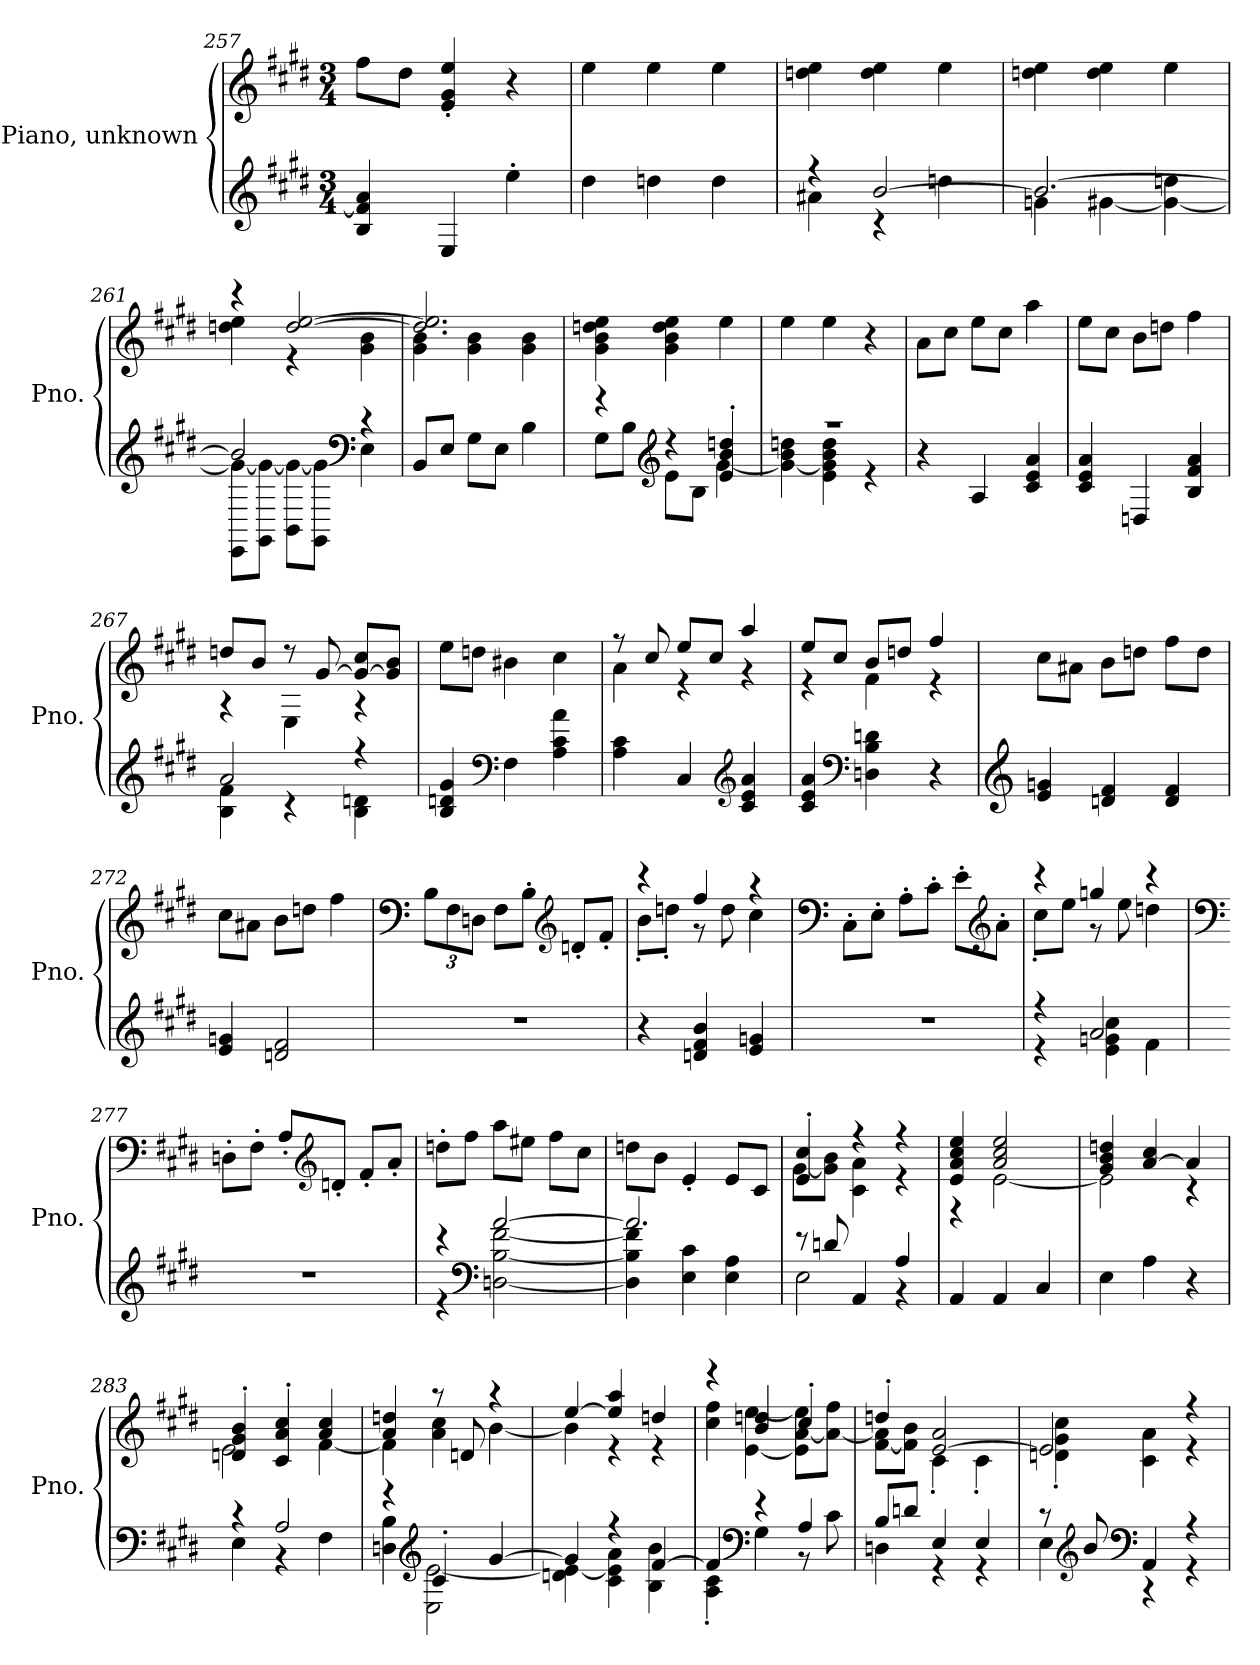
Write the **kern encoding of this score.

**kern	**kern
*part1	*part1
*staff2	*staff1
*I"Piano, unknown	*
*I'Pno.	*
*clefG2	*clefG2
*k[f#c#g#d#]	*k[f#c#g#d#]
*M3/4	*M3/4
=257	=257
4B/ 4f#/] 4a/	8ff#\L
.	8dd#\J
4E/	4e/' 4g#/' 4ee/'
4ee'\	4r
=258	=258
4dd#\	4ee\
4ddn\	4ee\
4dd\	4ee\
=259	=259
*^	*
4r	4a#X\	4ddn\ 4ee\
[2b/	4r	4dd\ 4ee\
.	4ddn\	4ee\
=260	=260	=260
2.b/_	4gn\	4ddn\ 4ee\
.	[4g#X\	4dd\ 4ee\
.	4g#\_ 4ddn\	4ee\
!!LO:LB:g=z
=261	=261	=261
*	*	*^
2b/]	8EE\ 8g#\_L	4r	4ddn\ 4ee\
.	8GG#\ 8g#\_J	.	.
.	8BB\ 8g#\_L	[2dd/ [2ee/	4r
.	8GG#\ 8g#\]J	.	.
*clefF4	*	*	*
4r	4E\	.	4g#\ 4b\
*v	*v	*	*
=262	=262	=262
8BB/L	2.dd/] 2.ee/]	4g#\ 4b\
8E/J	.	.
8G#\L	.	4g#\ 4b\
8E\J	.	.
4B\	.	4g#\ 4b\
*	*v	*v
=263	=263
*^	*
4r	8G#\L	4g#\ 4b\ 4ddn\ 4ee\
.	8B\J	.
*clefG2	*	*
4r	8e\L	4g#\ 4b\ 4dd\ 4ee\
.	8B\J	.
4e/' 4b/' 4ddn/'	[4g#\	4ee\
=264	=264	=264
2.r	4g#\_ 4b\ 4ddn\	4ee\
.	4e\ 4g#\] 4b\ 4dd\	4ee\
.	4r	4r
*v	*v	*
=265	=265
4r	8a\L
.	8cc#\J
4A/	8ee\L
.	8cc#\J
4c#/ 4e/ 4a/	4aa\
=266	=266
4c#/ 4e/ 4a/	8ee\L
.	8cc#\J
4Dn/	8b\L
.	8ddn\J
4B/ 4f#/ 4a/	4ff#\
!!LO:LB:g=z
=267	=267
*^	*^
2a/	4B\ 4f#\	8ddn/L	4r
.	.	8b/J	.
.	4r	8r	4E\
.	.	[8g#/	.
4r	4B\ 4dn\	8g#/_ 8cc#/L	4r
.	.	8g#/] 8b/J	.
*v	*v	*	*
*	*v	*v
=268	=268
4B/ 4dn/ 4g#/	8ee\L
.	8ddn\J
*clefF4	*
4F#\	4b#X\
4A\ 4c#\ 4a\	4cc#\
=269	=269
*	*^
4A\ 4c#\	8r	4a\
.	8cc#/	.
4C#/	8ee/L	4r
.	8cc#/J	.
*clefG2	*	*
4c#/ 4e/ 4a/	4aa/	4r
=270	=270	=270
4c#/ 4e/ 4a/	8ee/L	4r
.	8cc#/J	.
*clefF4	*	*
4Dn\ 4B\ 4dn\	8b/L	4f#\
.	8ddn/J	.
4r	4ff#/	4r
*	*v	*v
=271	=271
*clefG2	*
4e/ 4gn/	8cc#\L
.	8a#X\J
4dn/ 4f#/	8b\L
.	8ddn\J
4d/ 4f#/	8ff#\L
.	8dd\J
!!LO:LB:g=z
=272	=272
4e/ 4gn/	8cc#\L
.	8a#X\J
2dn/ 2f#/	8b\L
.	8ddn\J
.	4ff#\
=273	=273
*	*clefF4
*	*Xbrackettup
2.r	12B\L
.	12F#\
.	12Dn\J
.	8F#\L
.	8B'\J
*	*clefG2
.	8dn'/L
.	8f#'/J
=274	=274
*	*^
4r	4r	8b'\L
.	.	8ddn'\J
4dn/ 4f#/ 4b/	4ff#/	8r
.	.	8dd\
4e/ 4gn/	4r	4cc#\
*	*v	*v
=275	=275
*	*clefF4
2.r	8C#'\L
.	8E'\J
.	8A'\L
.	8c#'\J
.	8e'\L
*	*clefG2
.	8a'\J
=276	=276
*^	*^
4r	4r	4r	8cc#'\L
.	.	.	8ee\J
2a/	4e\ 4gn\ 4cc#\	4ggn/	8r
.	.	.	8ee\
.	4f#\	4r	4ddn\
*v	*v	*	*
*	*v	*v
!!LO:LB:g=z
=277	=277
*	*clefF4
2.r	8Dn'\L
.	8F#'\J
.	8A'/L
*	*clefG2
.	8dn'/J
.	8f#'/L
.	8a'/J
=278	=278
*^	*
4r	4r	8ddn'\L
.	.	8ff#\J
*clefF4	*	*
[2a/	[2Dn\ [2B\ [2f#\	8aa\L
.	.	8ee#X\J
.	.	8ff#\L
.	.	8cc#\J
=279	=279	=279
2.a/]	4D\] 4B\] 4f#\]	8ddn\L
.	.	8b\J
.	4E\ 4c#\	4e'/
.	4E\ 4A\	8e/L
.	.	8c#/J
=280	=280	=280
*	*	*^
8r	2E\	4e/' 4cc#/'	[8g#\L
8dn/	.	.	8g#\] 8b\J
4AA/	.	4r	4c#\ 4a\
4A/	4r	4r	4r
*v	*v	*	*
=281	=281	=281
4AA/	4e/ 4a/ 4cc#/ 4ee/	4r
4AA/	2a/ 2cc#/ 2ee/	[2e\
4C#/	.	.
=282	=282	=282
4E\	4g#/ 4b/ 4ddn/	2e\]
4A\	[4a/ 4cc#/	.
4r	4a/]	4r
!!LO:LB:g=z	!!
=283	=283	=283
*^	*	*
4r	4E\	4dn/' 4g#/' 4b/'	2e\
2A/	4r	4c#/' 4a/' 4cc#/'	.
.	4F#\	4a/ 4cc#/	[4f#\
=284	=284	=284	=284
4r	4Dn\ 4B\	4a/ 4ddn/	4f#\]
*clefG2	*	*	*
4c#'/	2E\ [2e\	8r	4a\ 4cc#\
.	.	8dn/	.
[4g#/	.	4r	[4b\
=285	=285	=285	=285
4g#/]	4dn\ 4e\_	[4ee/	4b\]
4r	4c#\ 4e\] 4a\	4ee/] 4aa/	4r
[4f#/	4B\ 4b\	4ddn/	4r
=286	=286	=286	=286
4f#/]	4A\' 4c#\'	4r	4cc#\ 4ff#\
*clefF4	*	*	*
4r	4G#\	4b/ 4ddn/	[4e\ [4ee\
4A/	8r	4cc#'/	8e\] [8a\ 8ee\]L
.	8c#\	.	8a\_ 8ff#\J
=287	=287	=287	=287
8B/L	4Dn\	4ddn'/	[8f#\ 8a\]L
8dn/J	.	.	8f#\] 8b\J
4E/	4r	[2e/ 2a/	4c#'\
4E/	4r	.	4c#'\
!!LO:PB:g=z	!!
=288	=288	=288	=288
8r	4E\	2e/]	4dn\' 4g#\' 4cc#\'
*clefG2	*	*	*
8b/	.	.	.
*clefF4	*	*	*
4AA/	4r	.	4c#\ 4a\
4r	4r	4r	4r
*v	*v	*	*
*	*v	*v
=	=
*-	*-
